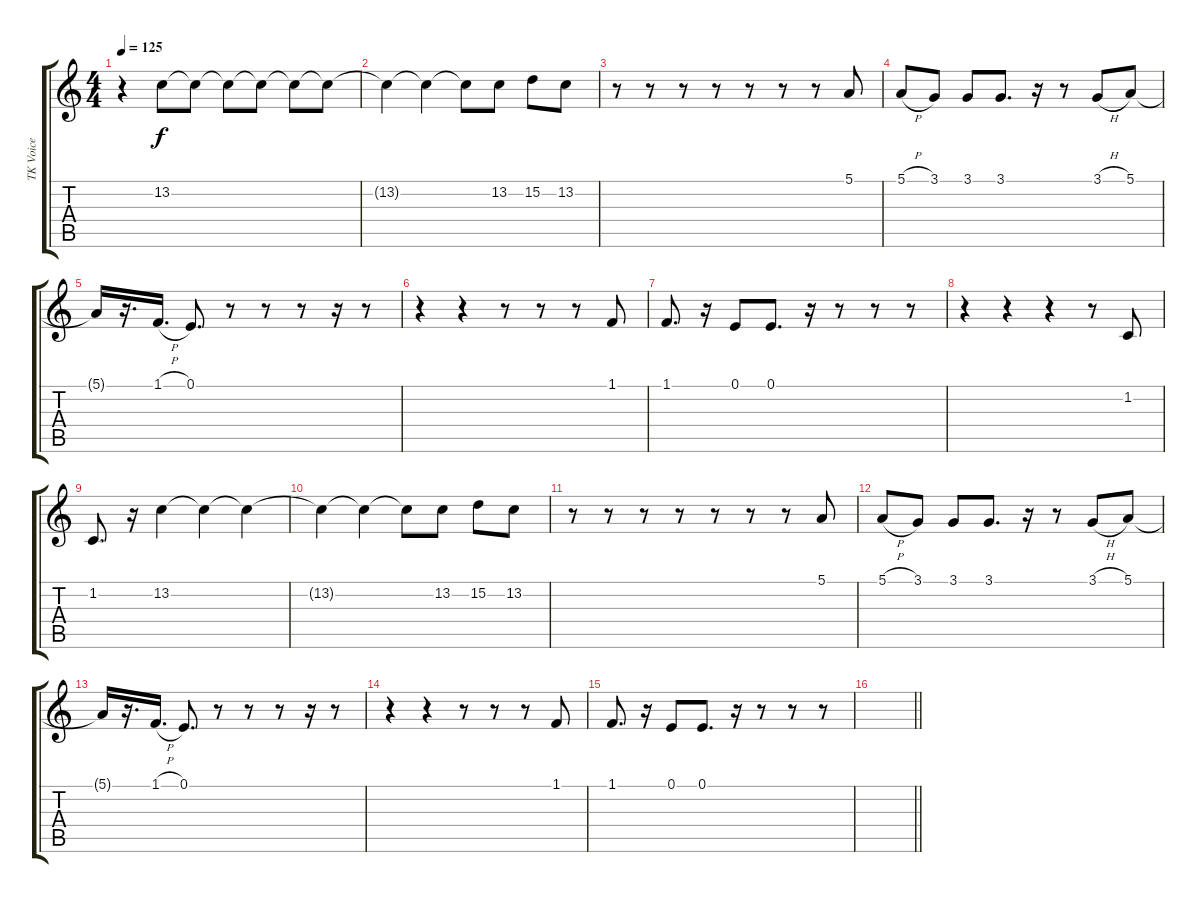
\track ("TK Voice" "TK Voice") {instrument synthvoice}
\staff {score tabs}
\tuning (E4 B3 G3 D3 A2 E2) {hide}
\ts (4 4)
\tempo 125
\clef g2
\ks c
r.4{dy f} 13.2.8 13.2{t}.8 13.2{t}.8 13.2{t}.8 13.2{t}.8 13.2{t}.8 |
13.2{t}.4 13.2{t}.4 13.2{t}.8 13.2.8 15.2.8 13.2.8 |
r.8 r.8 r.8 r.8 r.8 r.8 r.8 5.1.8 |
5.1{h}.8 3.1.8 3.1.8 3.1.8{d} r.16 r.8 3.1{h}.8 5.1.8 |
5.1{t}.16 r.16{d} 1.1{h}.16{d} 0.1.8{d} r.8 r.8 r.8 r.16 r.8 |
r.4 r.4 r.8 r.8 r.8 1.1.8 |
1.1.8{d} r.16 0.1.8 0.1.8{d} r.16 r.8 r.8 r.8 |
r.4 r.4 r.4 r.8 1.2.8 |
1.2.8{d} r.16 13.2.4 13.2{t}.4 13.2{t}.4 |
13.2{t}.4 13.2{t}.4 13.2{t}.8 13.2.8 15.2.8 13.2.8 |
r.8 r.8 r.8 r.8 r.8 r.8 r.8 5.1.8 |
5.1{h}.8 3.1.8 3.1.8 3.1.8{d} r.16 r.8 3.1{h}.8 5.1.8 |
5.1{t}.16 r.16{d} 1.1{h}.16{d} 0.1.8{d} r.8 r.8 r.8 r.16 r.8 |
r.4 r.4 r.8 r.8 r.8 1.1.8 |
1.1.8{d} r.16 0.1.8 0.1.8{d} r.16 r.8 r.8 r.8 |
\barLineRight lightlight
